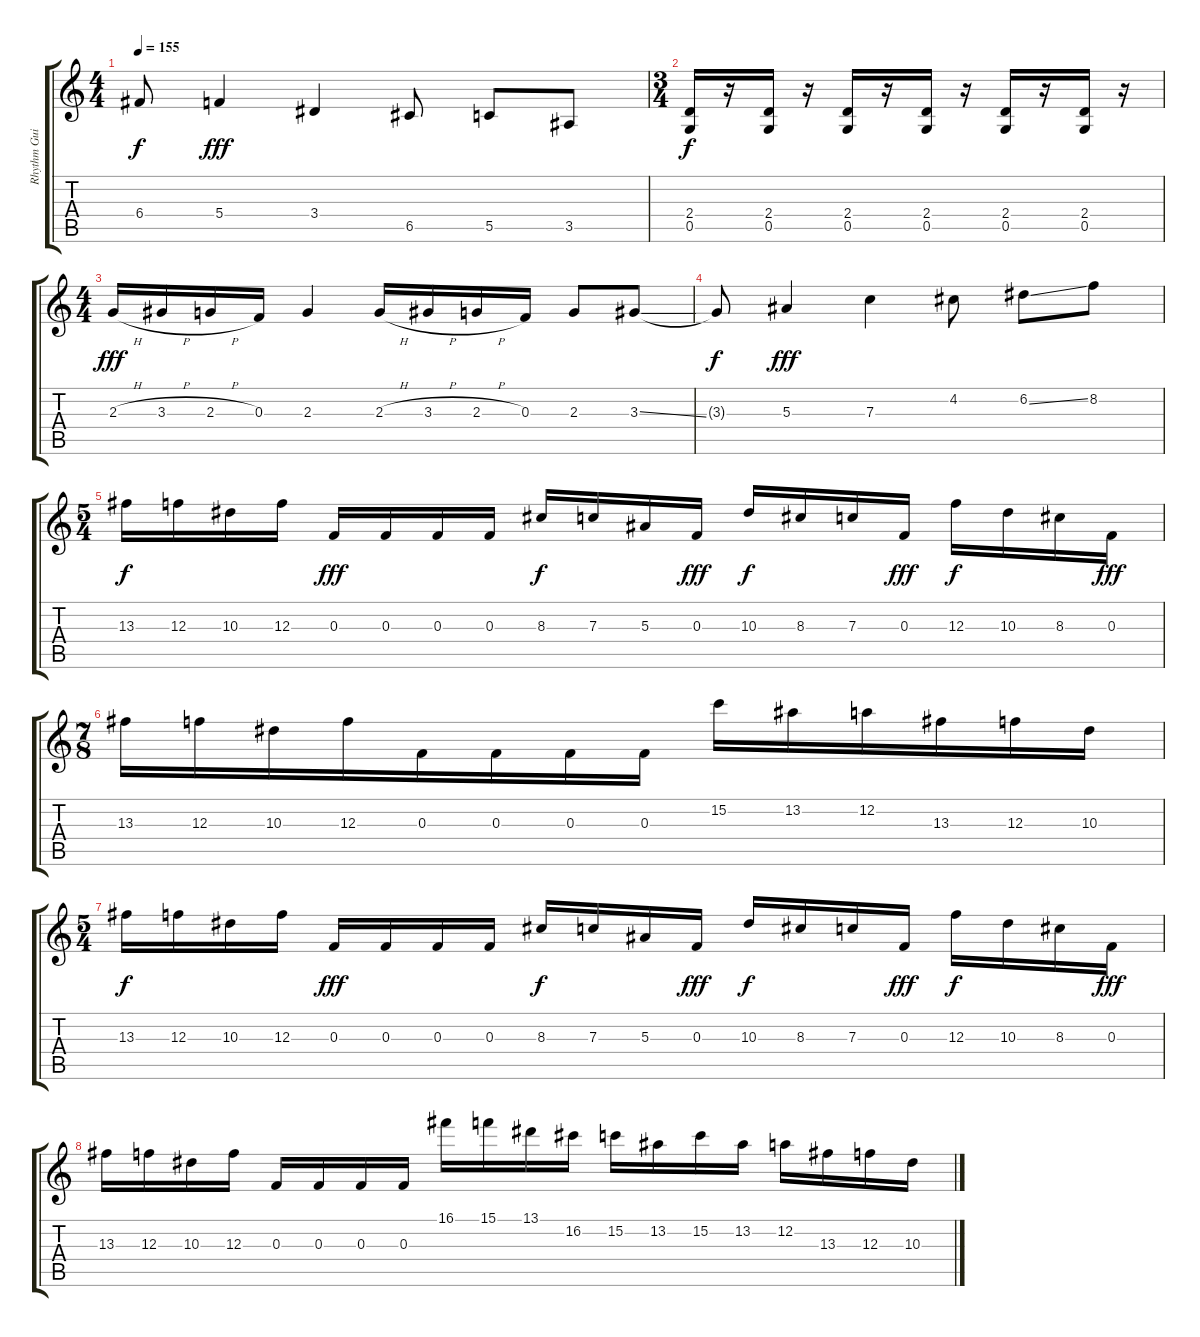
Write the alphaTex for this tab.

\track ("Rhythm Guitar" "Rhythm Gui") {instrument overdrivenguitar}
\staff {score tabs}
\tuning (D4 A3 F3 C3 G2 D2) {hide}
\ts (4 4)
\tempo 155
\clef g2
\ks c
6.4{t}.8{dy f} 5.4.4{dy fff} 3.4.4 6.5.8 5.5.8 3.5.8 |
\ts (3 4)
(2.4 0.5).16{dy f} r.16 (2.4 0.5).16 r.16 (2.4 0.5).16 r.16 (2.4 0.5).16 r.16 (2.4 0.5).16 r.16 (2.4 0.5).16 r.16 |
\ts (4 4)
2.3{h}.16{dy fff} 3.3{h}.16 2.3{h}.16 0.3.16 2.3.4 2.3{h}.16 3.3{h}.16 2.3{h}.16 0.3.16 2.3.8 3.3{ss}.8 |
3.3{t}.8{dy f} 5.3.4{dy fff} 7.3.4 4.2.8 6.2{ss}.8 8.2.8 |
\ts (5 4)
13.3.16{dy f} 12.3.16 10.3.16 12.3.16 0.3.16{dy fff} 0.3.16 0.3.16 0.3.16 8.3.16{dy f} 7.3.16 5.3.16 0.3.16{dy fff} 10.3.16{dy f} 8.3.16 7.3.16 0.3.16{dy fff} 12.3.16{dy f} 10.3.16 8.3.16 0.3.16{dy fff} |
\ts (7 8)
13.3.16 12.3.16 10.3.16 12.3.16 0.3.16 0.3.16 0.3.16 0.3.16 15.2.16 13.2.16 12.2.16 13.3.16 12.3.16 10.3.16 |
\ts (5 4)
13.3.16{dy f} 12.3.16 10.3.16 12.3.16 0.3.16{dy fff} 0.3.16 0.3.16 0.3.16 8.3.16{dy f} 7.3.16 5.3.16 0.3.16{dy fff} 10.3.16{dy f} 8.3.16 7.3.16 0.3.16{dy fff} 12.3.16{dy f} 10.3.16 8.3.16 0.3.16{dy fff} |
13.3.16 12.3.16 10.3.16 12.3.16 0.3.16 0.3.16 0.3.16 0.3.16 16.1.16 15.1.16 13.1.16 16.2.16 15.2.16 13.2.16 15.2.16 13.2.16 12.2.16 13.3.16 12.3.16 10.3.16
